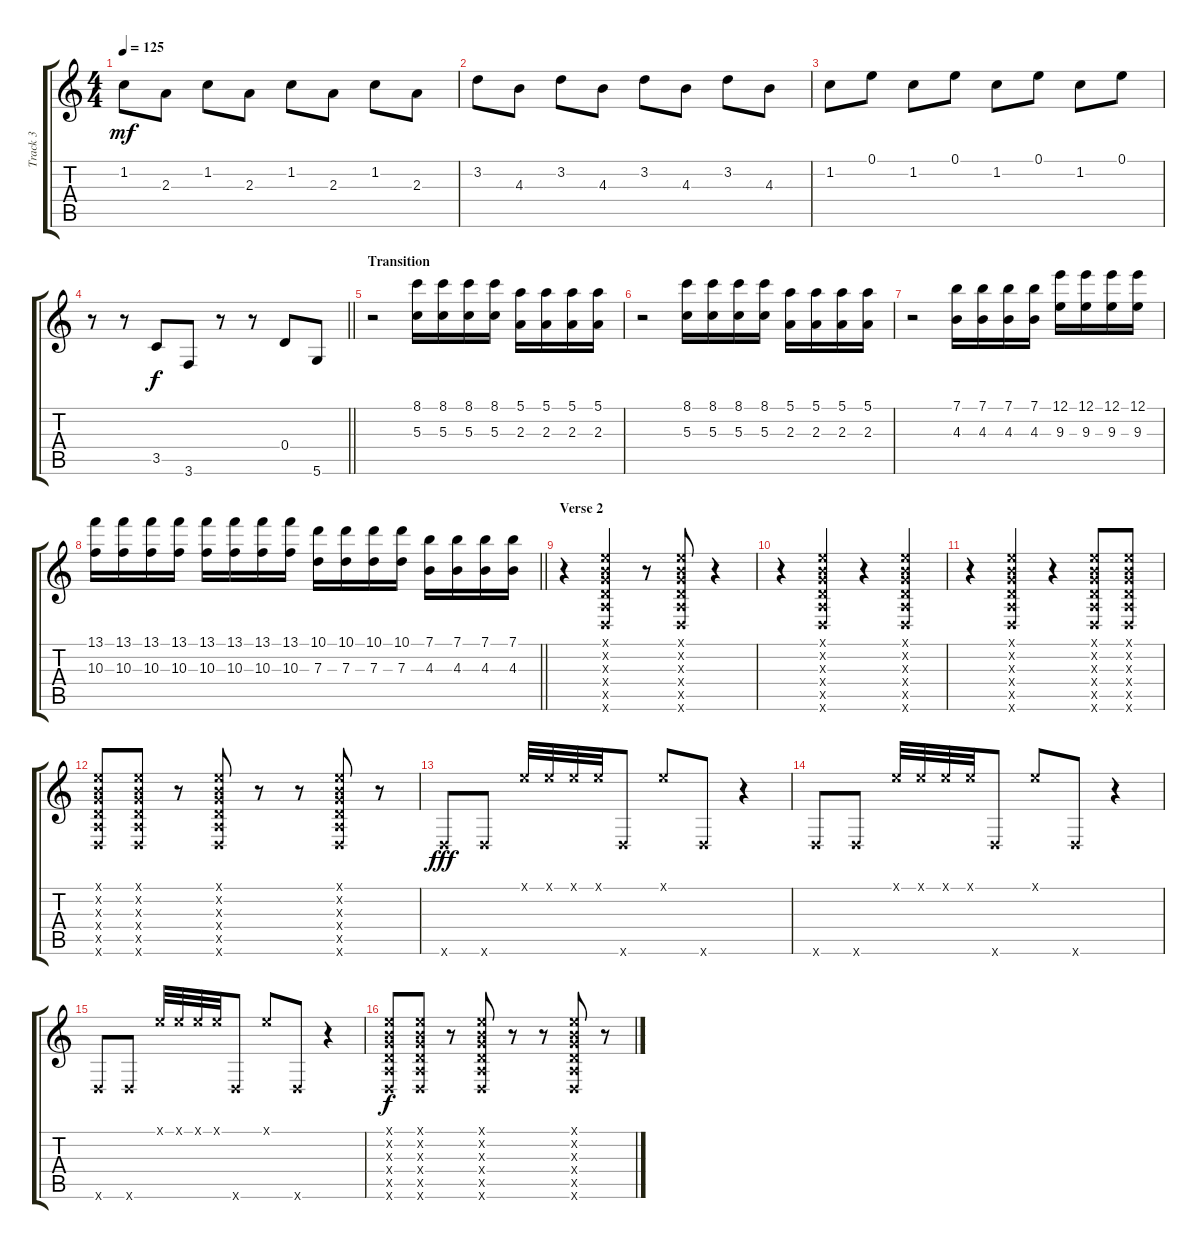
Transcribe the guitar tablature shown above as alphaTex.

\track ("Track 3" "Track 3") {instrument acousticguitarnylon}
\staff {score tabs}
\tuning (E4 B3 G3 D3 A2 D2) {hide}
\ts (4 4)
\tempo 125
\clef g2
\ks c
1.2.8{dy mf} 2.3.8 1.2.8 2.3.8 1.2.8 2.3.8 1.2.8 2.3.8 |
3.2.8 4.3.8 3.2.8 4.3.8 3.2.8 4.3.8 3.2.8 4.3.8 |
1.2.8 0.1.8 1.2.8 0.1.8 1.2.8 0.1.8 1.2.8 0.1.8 |
\barLineRight lightlight
r.8 r.8 3.5.8{dy f} 3.6.8 r.8 r.8 0.4.8 5.6.8 |
\section ("" "Transition")
r.2 (8.1 5.3).16 (8.1 5.3).16 (8.1 5.3).16 (8.1 5.3).16 (5.1 2.3).16 (5.1 2.3).16 (5.1 2.3).16 (5.1 2.3).16 |
r.2 (8.1 5.3).16 (8.1 5.3).16 (8.1 5.3).16 (8.1 5.3).16 (5.1 2.3).16 (5.1 2.3).16 (5.1 2.3).16 (5.1 2.3).16 |
r.2 (7.1 4.3).16 (7.1 4.3).16 (7.1 4.3).16 (7.1 4.3).16 (12.1 9.3).16 (12.1 9.3).16 (12.1 9.3).16 (12.1 9.3).16 |
\barLineRight lightlight
(13.1 10.3).16 (13.1 10.3).16 (13.1 10.3).16 (13.1 10.3).16 (13.1 10.3).16 (13.1 10.3).16 (13.1 10.3).16 (13.1 10.3).16 (10.1 7.3).16 (10.1 7.3).16 (10.1 7.3).16 (10.1 7.3).16 (7.1 4.3).16 (7.1 4.3).16 (7.1 4.3).16 (7.1 4.3).16 |
\section ("" "Verse 2")
r.4 (0.1{x} 0.2{x} 0.3{x} 0.4{x} 0.5{x} 0.6{x}).4 r.8 (0.1{x} 0.2{x} 0.3{x} 0.4{x} 0.5{x} 0.6{x}).8 r.4 |
r.4 (0.1{x} 0.2{x} 0.3{x} 0.4{x} 0.5{x} 0.6{x}).4 r.4 (0.1{x} 0.2{x} 0.3{x} 0.4{x} 0.5{x} 0.6{x}).4 |
r.4 (0.1{x} 0.2{x} 0.3{x} 0.4{x} 0.5{x} 0.6{x}).4 r.4 (0.1{x} 0.2{x} 0.3{x} 0.4{x} 0.5{x} 0.6{x}).8 (0.1{x} 0.2{x} 0.3{x} 0.4{x} 0.5{x} 0.6{x}).8 |
(0.1{x} 0.2{x} 0.3{x} 0.4{x} 0.5{x} 0.6{x}).8 (0.1{x} 0.2{x} 0.3{x} 0.4{x} 0.5{x} 0.6{x}).8 r.8 (0.1{x} 0.2{x} 0.3{x} 0.4{x} 0.5{x} 0.6{x}).8 r.8 r.8 (0.1{x} 0.2{x} 0.3{x} 0.4{x} 0.5{x} 0.6{x}).8 r.8 |
0.6{x}.8{dy fff} 0.6{x}.8 0.1{x}.32 0.1{x}.32 0.1{x}.32 0.1{x}.32 0.6{x}.8 0.1{x}.8 0.6{x}.8 r.4 |
0.6{x}.8 0.6{x}.8 0.1{x}.32 0.1{x}.32 0.1{x}.32 0.1{x}.32 0.6{x}.8 0.1{x}.8 0.6{x}.8 r.4 |
0.6{x}.8 0.6{x}.8 0.1{x}.32 0.1{x}.32 0.1{x}.32 0.1{x}.32 0.6{x}.8 0.1{x}.8 0.6{x}.8 r.4 |
(0.1{x} 0.2{x} 0.3{x} 0.4{x} 0.5{x} 0.6{x}).8{dy f} (0.1{x} 0.2{x} 0.3{x} 0.4{x} 0.5{x} 0.6{x}).8 r.8 (0.1{x} 0.2{x} 0.3{x} 0.4{x} 0.5{x} 0.6{x}).8 r.8 r.8 (0.1{x} 0.2{x} 0.3{x} 0.4{x} 0.5{x} 0.6{x}).8 r.8
